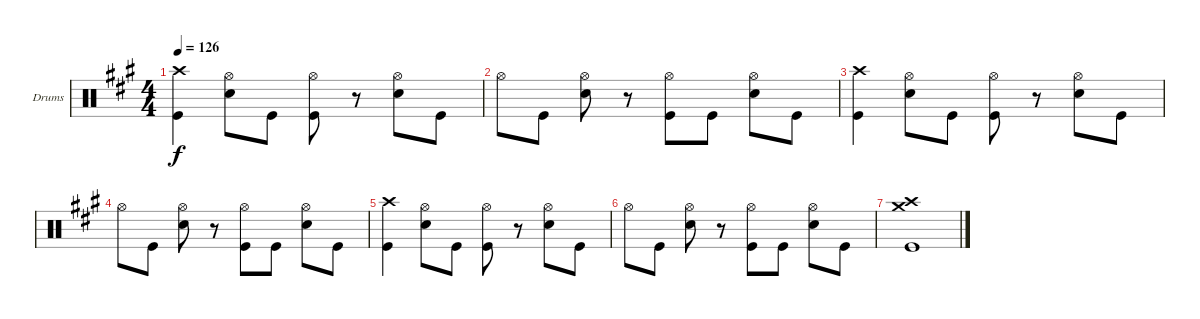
\defaultSystemsLayout 4
\bracketExtendMode groupsimilarinstruments
\firstSystemTrackNameOrientation horizontal
\otherSystemsTrackNameOrientation horizontal
\track ("Drumkit" "Drums") {instrument percussion}
\staff {score}
\articulation defaults
\ts (4 4)
\tempo 126
\clef neutral
\scale
1.05801
\ks a
("Crash high (hit)" "Kick (hit)").4{dy f} ("Hi-Hat (open)" "Snare (hit) 2").8 "Kick (hit)".8 ("Hi-Hat (open)" "Kick (hit)").8 r.8 ("Hi-Hat (open)" "Snare (hit) 2").8 "Kick (hit)".8 |
\scale
0.941992 "Hi-Hat (open)".8 "Kick (hit)".8 ("Hi-Hat (open)" "Snare (hit) 2").8 r.8 ("Hi-Hat (open)" "Kick (hit)").8 "Kick (hit)".8 ("Hi-Hat (open)" "Snare (hit) 2").8 "Kick (hit)".8 |
\scale
1.05801 ("Crash high (hit)" "Kick (hit)").4 ("Hi-Hat (open)" "Snare (hit) 2").8 "Kick (hit)".8 ("Hi-Hat (open)" "Kick (hit)").8 r.8 ("Hi-Hat (open)" "Snare (hit) 2").8 "Kick (hit)".8 |
\scale
0.941992 "Hi-Hat (open)".8 "Kick (hit)".8 ("Hi-Hat (open)" "Snare (hit) 2").8 r.8 ("Hi-Hat (open)" "Kick (hit)").8 "Kick (hit)".8 ("Hi-Hat (open)" "Snare (hit) 2").8 "Kick (hit)".8 |
\scale
1.05801 ("Crash high (hit)" "Kick (hit)").4 ("Hi-Hat (open)" "Snare (hit) 2").8 "Kick (hit)".8 ("Hi-Hat (open)" "Kick (hit)").8 r.8 ("Hi-Hat (open)" "Snare (hit) 2").8 "Kick (hit)".8 |
\scale
0.941992 "Hi-Hat (open)".8 "Kick (hit)".8 ("Hi-Hat (open)" "Snare (hit) 2").8 r.8 ("Hi-Hat (open)" "Kick (hit)").8 "Kick (hit)".8 ("Hi-Hat (open)" "Snare (hit) 2").8 "Kick (hit)".8 |
("Crash medium (hit)" "Crash high (hit)" "Kick (hit)").1
